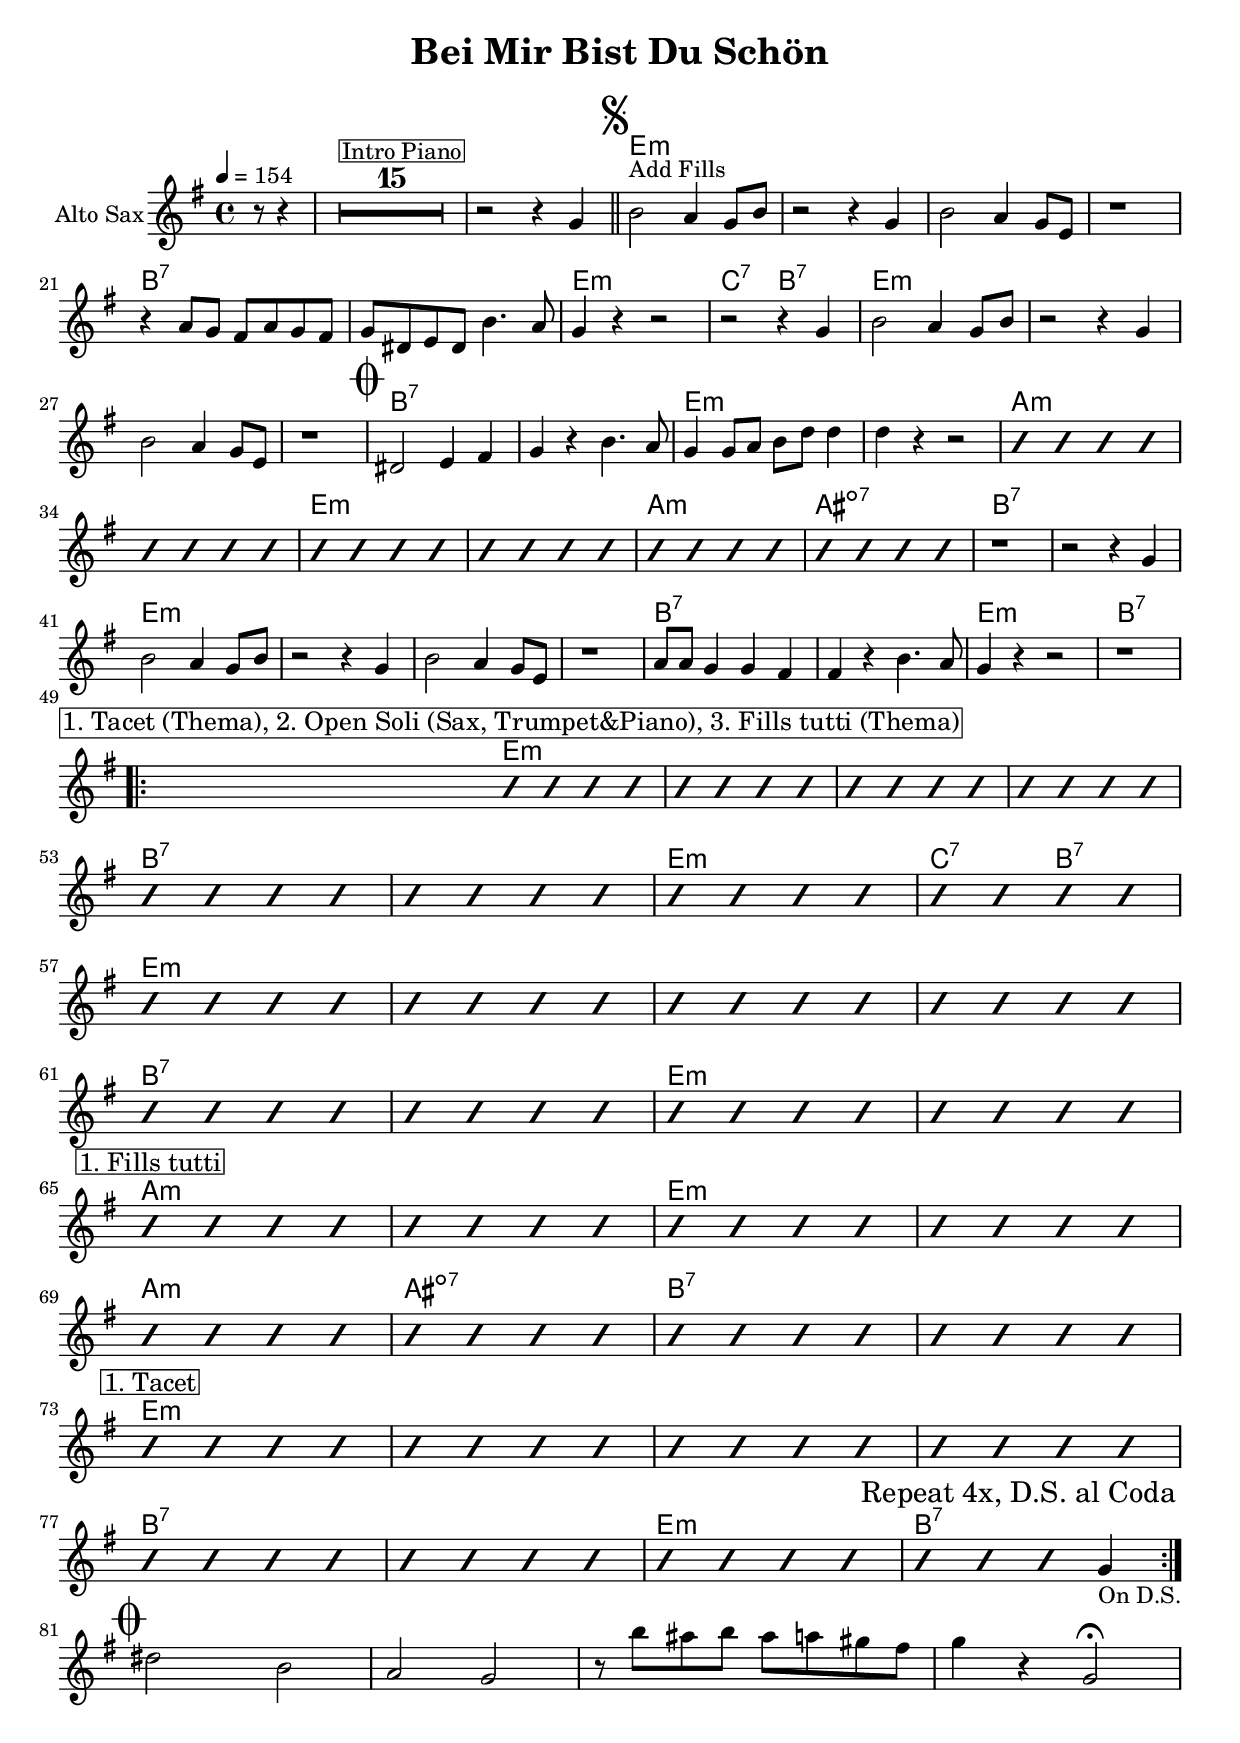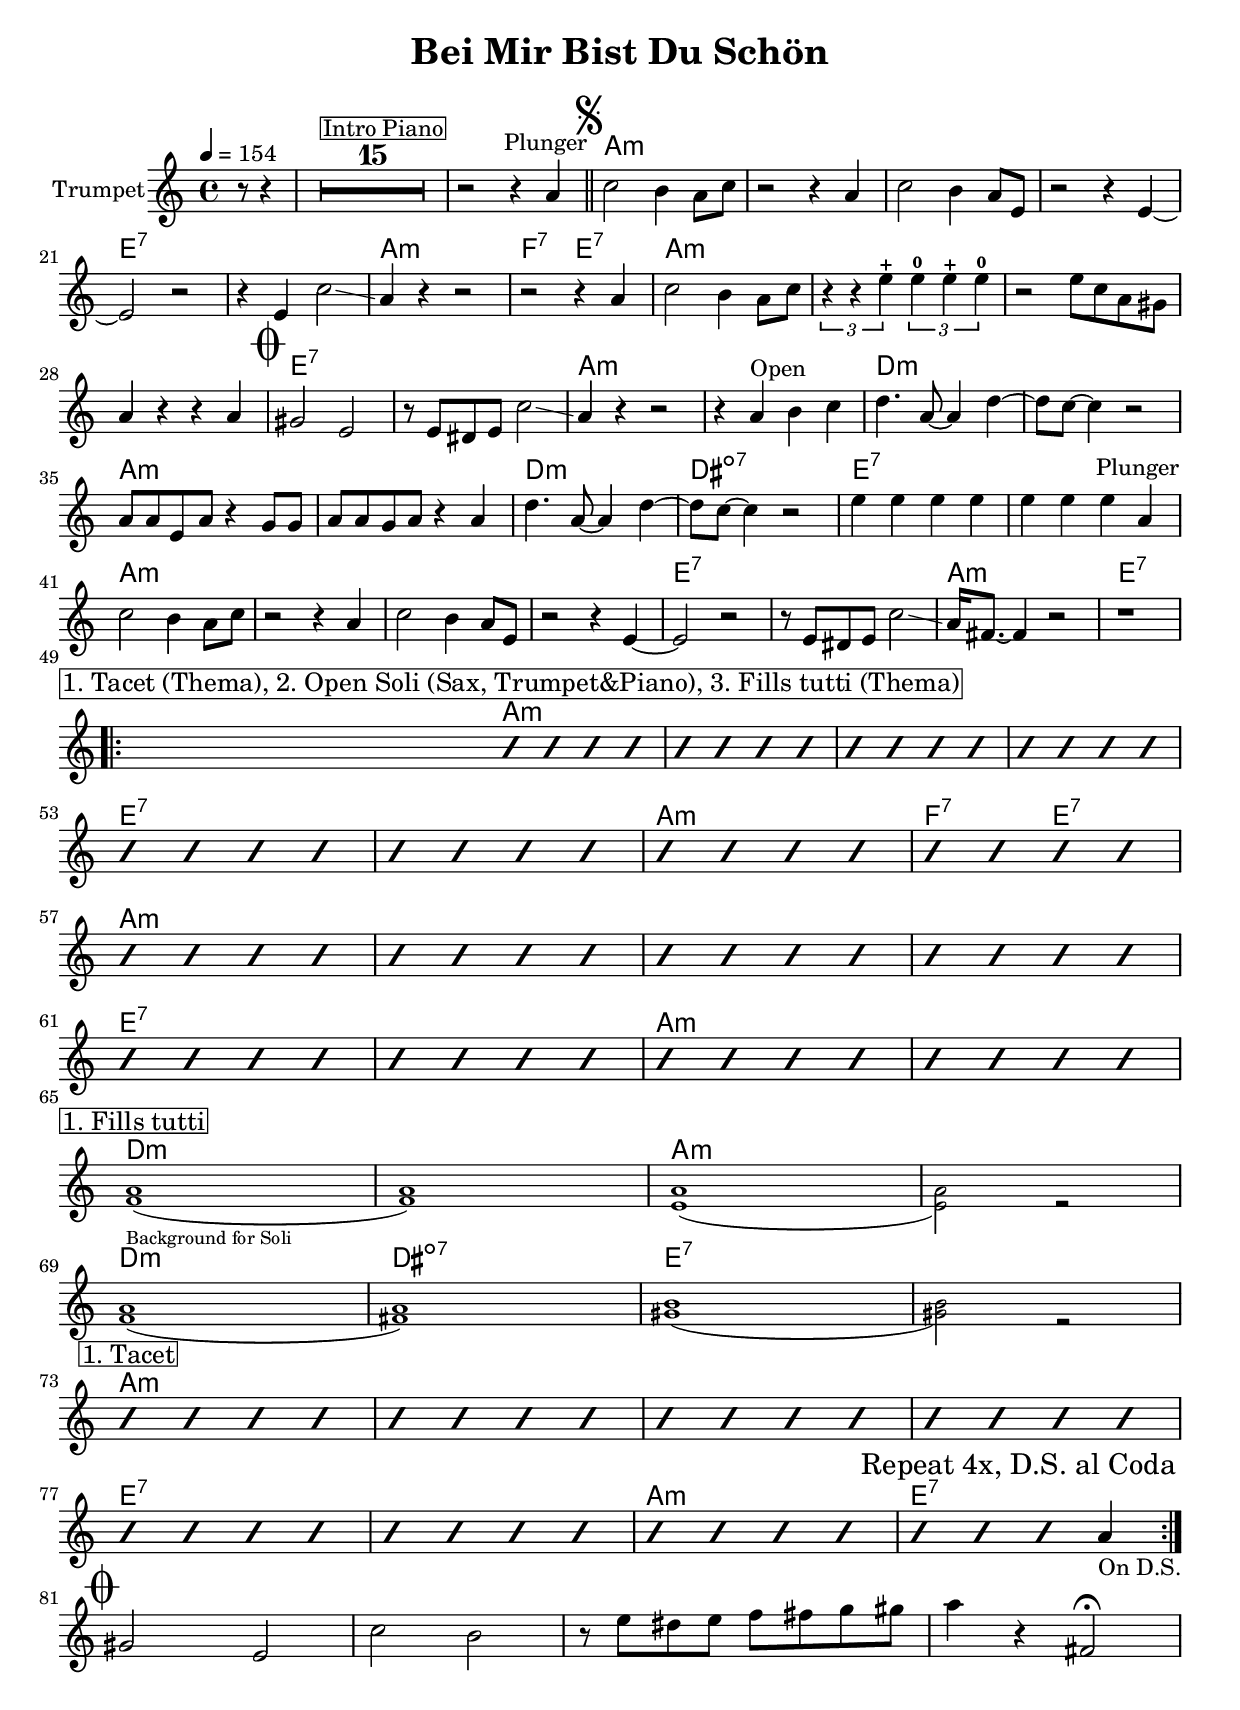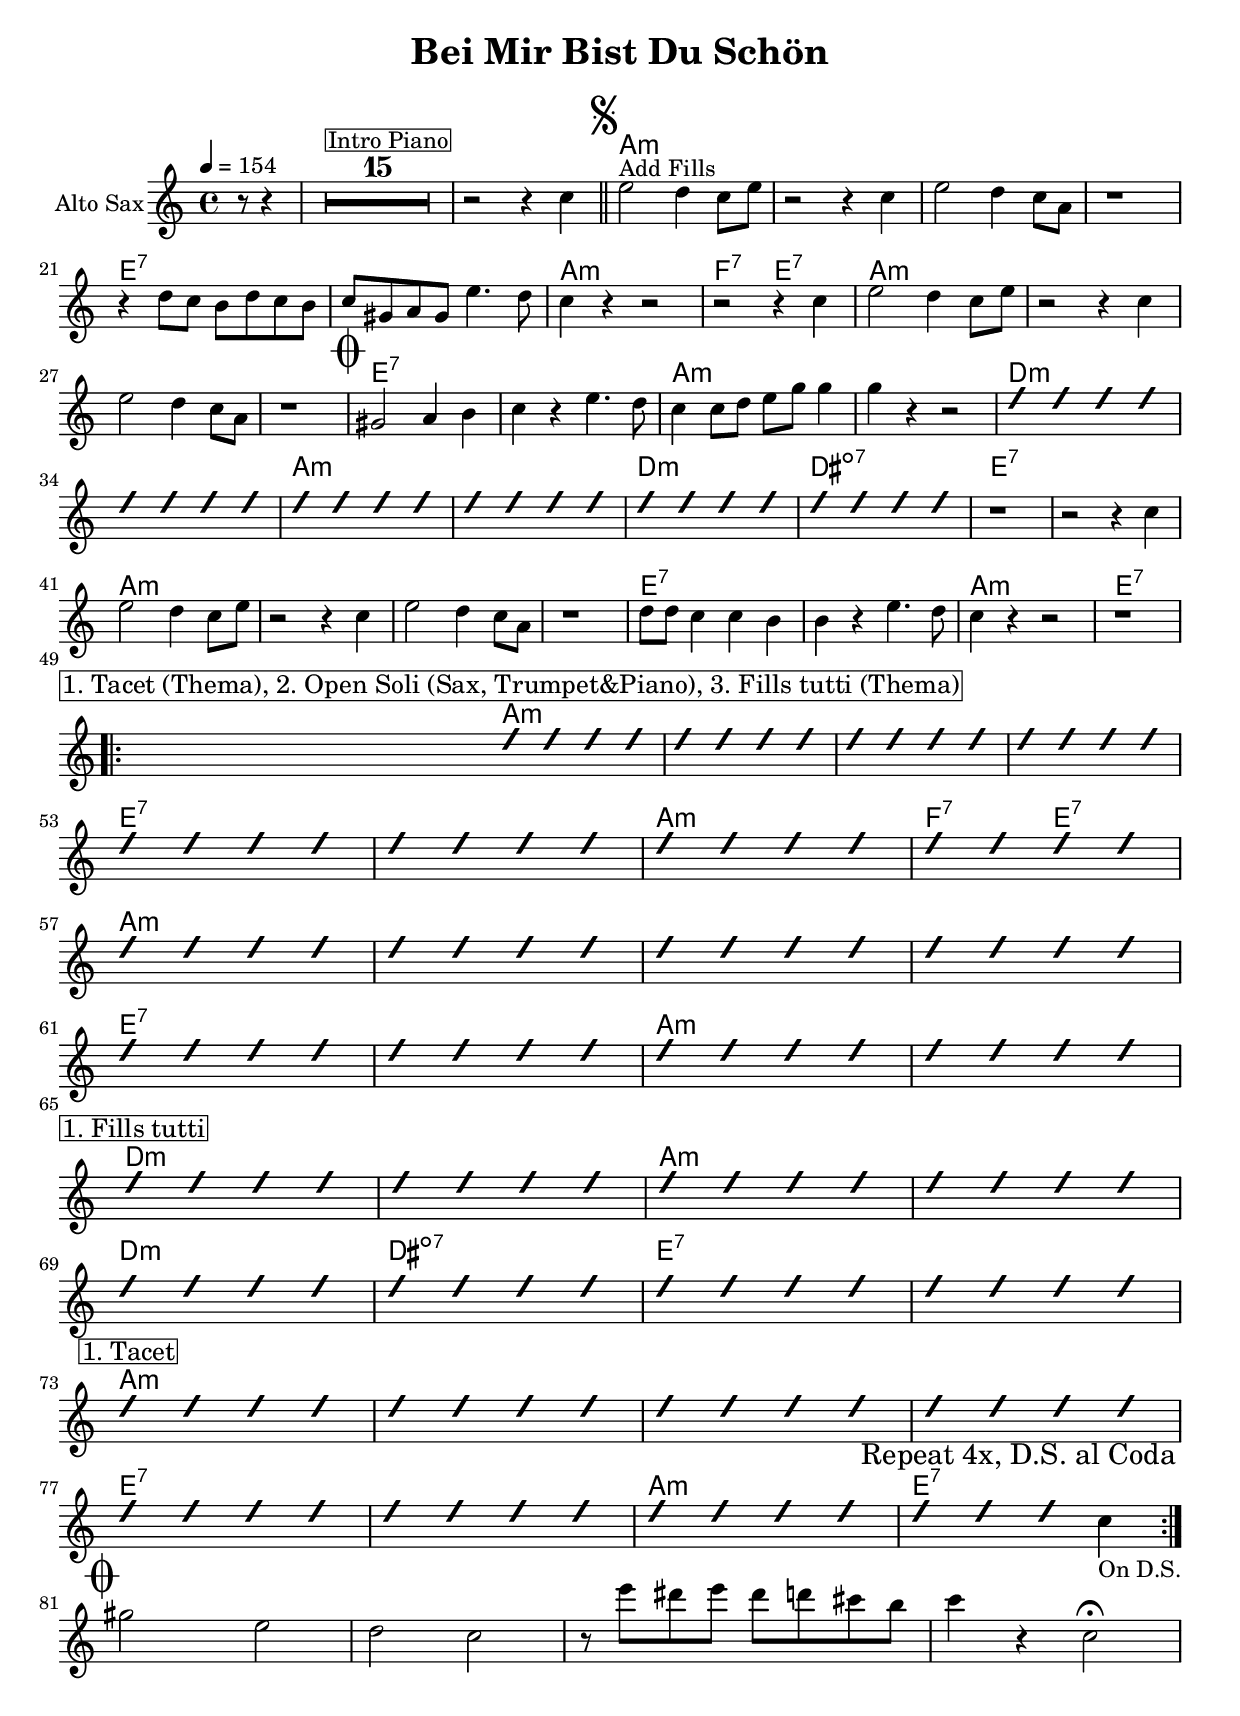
#(ly:set-option 'relative-includes #t)
\include "lib.ly"

\header {
  title = "Bei Mir Bist Du Schön"
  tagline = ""
}

\paper {
  markup-system-spacing #'padding = #3 %space after title
}

global = {
  \time 4/4
  \key a \minor
  \clef "violin"
  \set Score.skipBars = ##t % combine multi-rests
}

structure = {
  \tempo 4 = 154
  \partial 4.
  s4.
  % markup here because it should not break the multi-rests,
  % which it would do in lyricmode (below)
  s1*0^\markupBox "Intro Piano"
  s1*16 \bar "||" % intro piano
  \pSegno
  s1*12 \pCoda
  s1*20
  s1*32           % chords (gesang, soli, gesang)
  \rightBreakMark "Repeat 4x, D.S. al Coda"
  % the coda sign cannot be placed using \mark (can't have two marks in a row)
  s1*0^\markup { \right-align \fontsize #4 \musicglyph #"scripts.coda" }
  s1*4            % coda
}

remarks = \lyricmode {
  \skip 4.
  \skip 1*16
  \skip 1*32
  % markup here because it needs to be above chords
  \markupBox "1. Tacet (Thema), 2. Open Soli (Sax, Trumpet&Piano), 3. Fills tutti (Thema)" 1
  \skip 1*15
  \markupBox "1. Fills tutti"
  \skip 1*7
  \markupBox "1. Tacet"
}

chorusChords = \chordmode {
  a1:m s s s
  e:7 s a:m f2:7 e:7
  a1:m s s s
  e:7 s a:m s
  d:m s a:m s
  d:m dis:dim7 e:7 s
  a:m s s s
  e:7 s a:m e:7
}

theChords = {
  \partial 4.
  s4.
  s1*16
  \chorusChords
  \set Score.proportionalNotationDuration = #(ly:make-moment 1 8 )
  \chorusChords
  \unset Score.proportionalNotationDuration
}

trumpetChords = \transpose c c \theChords
altoChords = \transpose f c \theChords

slTp = \relative c'' { b4 b b b }
slAs = \relative c'' { e4 e e e }

trumpet = \transpose c c \relative c'' {
  \global
  \set Staff.instrumentName = #"Trumpet"
  \partial 4.
  r8 r4
  R1*15 r2 r4 a^\markup { \center-align Plunger } |
  c2 b4 a8 c | r2 r4 a | c2 b4 a8 e | r2 r4 e~ |
  e2 r | r4 e c'2 \glissando | a4 r r2 | r2 r4 a |
  c2 b4 a8 c |  \tuplet 3/2 {r4 r e-+} \tuplet 3/2 {e-0 e-+ e-0} | r2 e8 c a gis | a4 r r a | gis2 e | r8 e dis e c'2 \glissando | a4 r r2 | r4 a^"Open" b c |
  d4. a8~ a4 d~ | d8 c8~ c4 r2 | a8 a e a r4 g8 g | a a g a r4 a |
  d4. a8~ a4 d~ | d8 c8~ c4 r2 | e4 e e e | e e e a,^\markup { \center-align Plunger } |
  c2 b4 a8 c | r2 r4 a | c2 b4 a8 e | r2 r4 e~ |
  e2 r | r8 e dis e c'2 \glissando | a16 fis8.~ fis4 r2 | r1 |
  \repeat volta 4 {
    \slash
    \repeat unfold 16 \slTp
    \endSlash
    \tiny
    <<
    { \voiceOne a1_"Background for Soli"( | a) | a( | a2) r | a1( | a) | b1 | b2 r2 }
    { \voiceTwo f1( | f) | e( | e2) r | f1( | fis) | gis1( | gis2) r2 }
    >>
    \normalsize
    \oneVoice
    \slash
    \repeat unfold 7 \slTp
    b4 b b \endSlash a_"On D.S."
  }
  % coda
  gis2 e | c' b | r8 e dis e f fis g gis | a4 r fis,2 \fermata |
}

breaksTp = {
  \partial 4.
  s4.
  s1*16
  s1*32 \break
  s1*4  \break
  s1*4  \break
  s1*4  \break
  s1*4  \break
  s1*4  \break
  s1*4  \break
  s1*4  \break
  s1*4  \break
}

altoSax = \transpose f c \relative c'' {
  \global
  \set Staff.instrumentName = #"Alto Sax"
  \partial 4.
  r8 r4
  R1*15 r2 r4 c |
  e2^"Add Fills" d4 c8 e | r2 r4 c | e2 d4 c8 a | r1 |
  r4 d8 c b d c b | c gis a gis e'4. d8 | c4 r4 r2 | r2 r4 c |
  e2 d4 c8 e | r2 r4 c | e2 d4 c8 a | r1 |
  gis2 a4 b | c r e4. d8 | c4 c8 d e g g4 | g r r2 |
  \slash \repeat unfold 6 \slAs \endSlash r1 | r2 r4 c, |
  e2 d4 c8 e | r2 r4 c | e2 d4 c8 a | r1 |
  d8 d c4 c b | b r e4. d8 | c4 r4 r2 | r1

  \repeat volta 4 {
    \slash
    \repeat unfold 31 \slAs
    e4 e e \endSlash c_"On D.S."
  }
  % coda
  gis'2 e | d c | r8 e' dis e dis d cis b | c4 r c,2 \fermata |
}

breaksAs = {
  \partial 4.
  s4.
  s1*16
  s1*32 \break
  s1*4  \break
  s1*4  \break
  s1*4  \break
  s1*4  \break
  s1*4  \break
  s1*4  \break
  s1*4  \break
  s1*4  \break
}

% \book {
%   \score {
%     <<
%       \lyricsAbove \remarks
%       \new ChordNames \trumpetChords
%       \new Staff = "trumpet" <<
%         \structure
%         \trumpet
%       >>
%       % \new Staff \trumpet
%       \new ChordNames \altoChords
%       \new Staff = "altoSax" <<
%         \altoSax
%       >>
%     >>
%   }
% }
\book {
  \bookOutputSuffix "tp"
  \paper {
    % fit on one page
    system-system-spacing = #'(
      (basic-distance . 10)
      (minimum-distance . 0)
      (padding . 0)
      (stretchability . 0))
  }
  \score {
    <<
      \lyricsAbove \remarks
      \new ChordNames \trumpetChords
      \new Staff = "trumpet" <<
        \structure
        \breaksTp
        \trumpet
      >>
    >>
  }
}
\book {
  \bookOutputSuffix "as"
  \paper {
    % fit on one page
    system-system-spacing = #'(
      (basic-distance . 11)
      (minimum-distance . 0)
      (padding . 0)
      (stretchability . 0))
  }
  \score {
    <<
      \lyricsAbove \remarks
      \new ChordNames \altoChords
      \new Staff = "altoSax" <<
        \structure
        \breaksAs
        \altoSax
      >>
    >>
  }
}

tenorSax = \transpose bes, es \altoSax
tenorChords = \transpose bes es \altoChords
\book {
  \bookOutputSuffix "ts"
  \paper {
    % fit on one page
    system-system-spacing = #'(
      (basic-distance . 10)
      (minimum-distance . 0)
      (padding . 0)
      (stretchability . 0))
  }
  \score {
    <<
      \lyricsAbove \remarks
      \new ChordNames \tenorChords
      \new Staff = "tenorSax" <<
        \structure
        \breaksAs
        \tenorSax
      >>
    >>
  }
}
